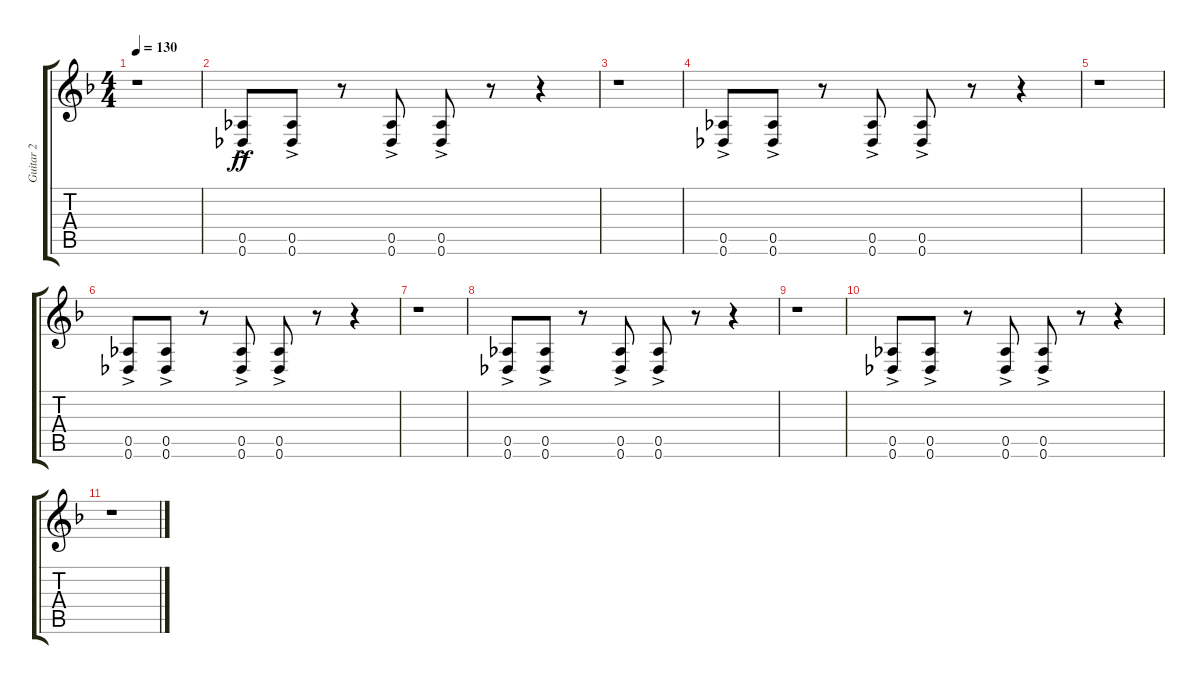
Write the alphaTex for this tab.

\track ("Guitar 2" "Guitar 2") {instrument distortionguitar}
\staff {score tabs}
\tuning (Eb4 Bb3 Gb3 Db3 Ab2 Db2) {hide}
\ts (4 4)
\tempo 130
\clef g2
\ks f
r.1{dy ff} |
(0.5{ac} 0.6{ac}).8 (0.5{ac} 0.6{ac}).8 r.8 (0.5{ac} 0.6{ac}).8 (0.5{ac} 0.6{ac}).8 r.8 r.4 |
r.1 |
(0.5{ac} 0.6{ac}).8 (0.5{ac} 0.6{ac}).8 r.8 (0.5{ac} 0.6{ac}).8 (0.5{ac} 0.6{ac}).8 r.8 r.4 |
r.1 |
(0.5{ac} 0.6{ac}).8 (0.5{ac} 0.6{ac}).8 r.8 (0.5{ac} 0.6{ac}).8 (0.5{ac} 0.6{ac}).8 r.8 r.4 |
r.1 |
(0.5{ac} 0.6{ac}).8 (0.5{ac} 0.6{ac}).8 r.8 (0.5{ac} 0.6{ac}).8 (0.5{ac} 0.6{ac}).8 r.8 r.4 |
r.1 |
(0.5{ac} 0.6{ac}).8 (0.5{ac} 0.6{ac}).8 r.8 (0.5{ac} 0.6{ac}).8 (0.5{ac} 0.6{ac}).8 r.8 r.4 |
r.1
